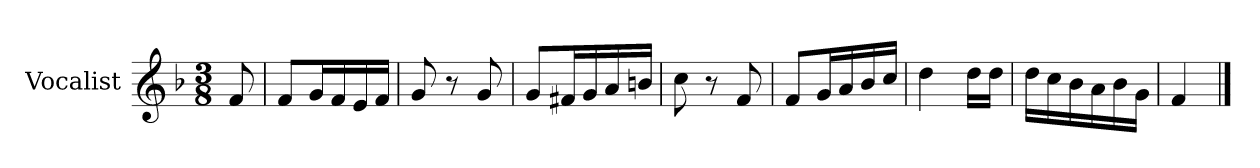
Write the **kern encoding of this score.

**kern
*part1
*staff1
*I"Vocalist
*k[b-]
*F:
*M3/8
=
8f
=1
8fL
16gL
16f
16e
16fJJ
=2
8g
8r
8g
=3
8gL
16f#XL
16g
16a
16bnJJ
=4
8cc
8r
8f
=5
8fL
16gL
16a
16b-
16ccJJ
=6
4dd
16ddLL
16ddJJ
=7
16ddLL
16cc
16b-
16a
16b-
16gJJ
=8
4f
==
*-
